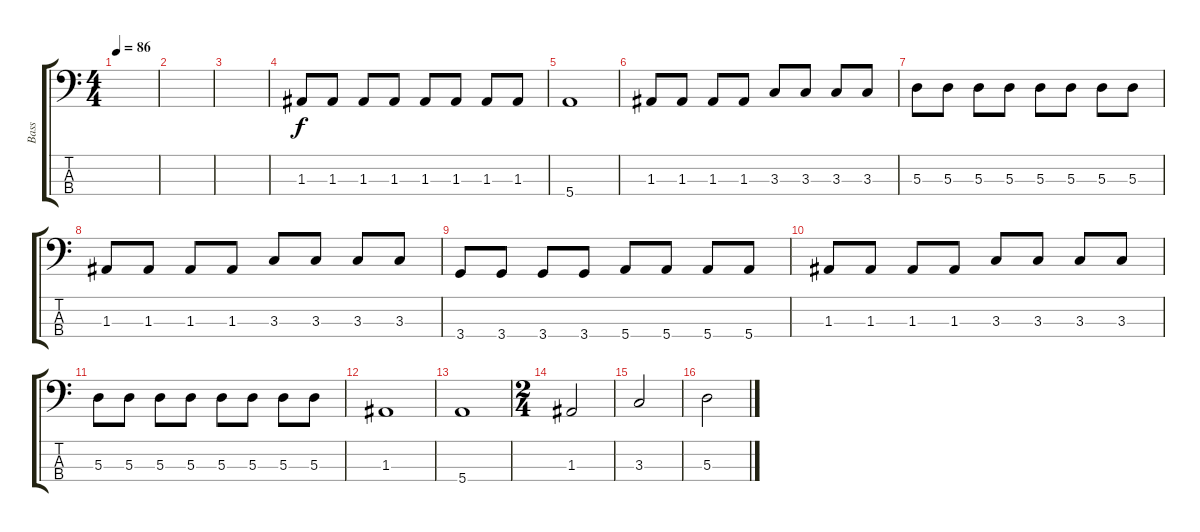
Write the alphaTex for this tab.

\track ("Bass" "Bass") {instrument electricbasspick}
\staff {score tabs}
\tuning (G2 D2 A1 E1) {hide}
\ts (4 4)
\tempo 86
\clef f4
\ks c
|
|
|
1.3.8 1.3.8 1.3.8 1.3.8 1.3.8 1.3.8 1.3.8 1.3.8 |
5.4.1 |
1.3.8 1.3.8 1.3.8 1.3.8 3.3.8 3.3.8 3.3.8 3.3.8 |
5.3.8 5.3.8 5.3.8 5.3.8 5.3.8 5.3.8 5.3.8 5.3.8 |
1.3.8 1.3.8 1.3.8 1.3.8 3.3.8 3.3.8 3.3.8 3.3.8 |
3.4.8 3.4.8 3.4.8 3.4.8 5.4.8 5.4.8 5.4.8 5.4.8 |
1.3.8 1.3.8 1.3.8 1.3.8 3.3.8 3.3.8 3.3.8 3.3.8 |
5.3.8 5.3.8 5.3.8 5.3.8 5.3.8 5.3.8 5.3.8 5.3.8 |
1.3.1 |
5.4.1 |
\ts (2 4)
1.3.2 |
3.3.2 |
5.3.2
